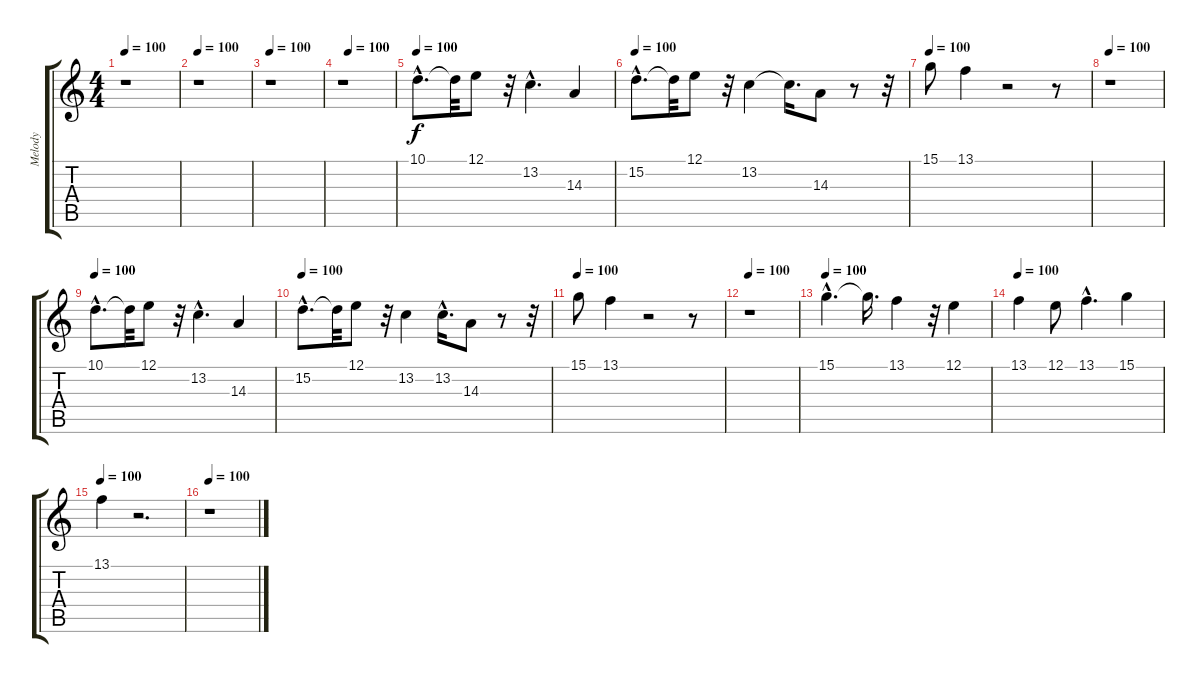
\track ("Melody" "Melody") {instrument violin}
\staff {score tabs}
\tuning (E4 B3 G3 D3 A2 E2) {hide}
\ts (4 4)
\tempo 100
\clef g2
\ks c
r.1{dy f instrument violin} |
\tempo 100
r.1 |
\tempo 100
r.1 |
\tempo (100 0.125)
r.1 |
\tempo 100
10.1{hac}.8{d} 10.1{t}.32 12.1.8 r.32 13.2{hac}.4{d} 14.3.4 |
\tempo 100
15.2{hac}.8{d} 15.2{t}.32 12.1.8 r.32 13.2.4 13.2{t}.16{d} 14.3.8 r.8 r.32 |
\tempo 100
15.1.8 13.1.4 r.2 r.8 |
\tempo 100
r.1 |
\tempo 100
10.1{hac}.8{d} 10.1{t}.32 12.1.8 r.32 13.2{hac}.4{d} 14.3.4 |
\tempo 100
15.2{hac}.8{d} 15.2{t}.32 12.1.8 r.32 13.2.4 13.2{hac}.16{d} 14.3.8 r.8 r.32 |
\tempo 100
15.1.8 13.1.4 r.2 r.8 |
\tempo 100
r.1 |
\tempo 100
15.1{hac}.4{d} 15.1{t}.16{d} 13.1.4 r.32 12.1.4 |
\tempo 100
13.1.4 12.1.8 13.1{hac}.4{d} 15.1.4 |
\tempo 100
13.1.4 r.2{d} |
\tempo 100
r.1
